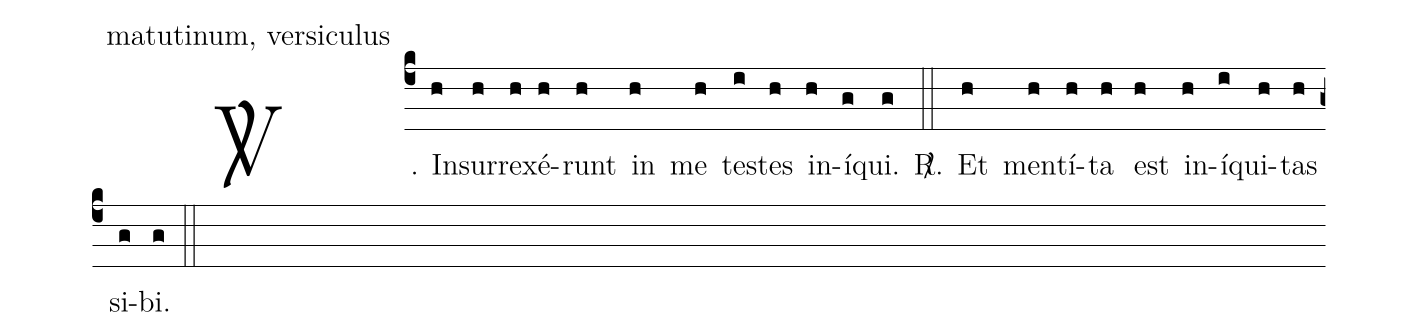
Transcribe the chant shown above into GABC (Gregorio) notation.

office-part: matutinum, versiculus;
%%
(c4)
<sp>V/</sp>. In(h)sur(h)re(h)xé(h)runt(h) in(h) me(h) tes(i)tes(h) in(h)í(g)qui.(g) <sp>R/</sp>.(::)
Et(h) men(h)tí(h)ta(h) est(h) in(h)í(i)qui(h)tas(h) si(g)bi.(g) (::)
